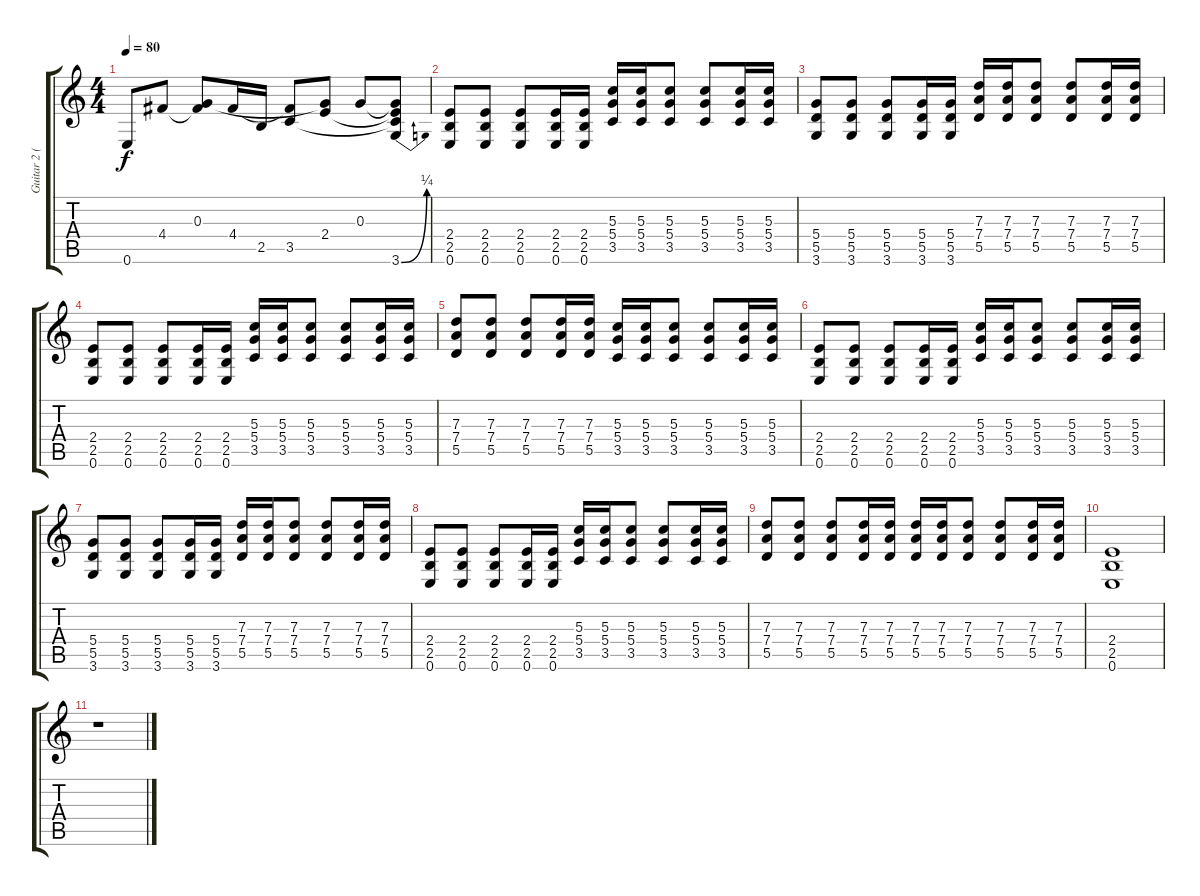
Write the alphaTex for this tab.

\track ("Guitar 2 (Baptiste)" "Guitar 2 (") {instrument acousticguitarsteel}
\staff {score tabs}
\tuning (E4 B3 G3 D3 A2 E2) {hide}
\ts (4 4)
\tempo 80
\clef g2
\ks c
0.6.8{dy f} 4.4.8 (0.3 4.4{t}).8 4.4.16 2.5.16 (4.4{t} 3.5).8 (0.3{t} 2.4).8 0.3.8 (0.3{t} 2.4{t} 3.5{t} 3.6{be (bend 0 0 60 1)}).8 |
(2.4 2.5 0.6).8{instrument overdrivenguitar} (2.4 2.5 0.6).8 (2.4 2.5 0.6).8 (2.4 2.5 0.6).16 (2.4 2.5 0.6).16 (5.3 5.4 3.5).16 (5.3 5.4 3.5).16 (5.3 5.4 3.5).8 (5.3 5.4 3.5).8 (5.3 5.4 3.5).16 (5.3 5.4 3.5).16 |
(5.4 5.5 3.6).8 (5.4 5.5 3.6).8 (5.4 5.5 3.6).8 (5.4 5.5 3.6).16 (5.4 5.5 3.6).16 (7.3 7.4 5.5).16 (7.3 7.4 5.5).16 (7.3 7.4 5.5).8 (7.3 7.4 5.5).8 (7.3 7.4 5.5).16 (7.3 7.4 5.5).16 |
(2.4 2.5 0.6).8 (2.4 2.5 0.6).8 (2.4 2.5 0.6).8 (2.4 2.5 0.6).16 (2.4 2.5 0.6).16 (5.3 5.4 3.5).16 (5.3 5.4 3.5).16 (5.3 5.4 3.5).8 (5.3 5.4 3.5).8 (5.3 5.4 3.5).16 (5.3 5.4 3.5).16 |
(7.3 7.4 5.5).8 (7.3 7.4 5.5).8 (7.3 7.4 5.5).8 (7.3 7.4 5.5).16 (7.3 7.4 5.5).16 (5.3 5.4 3.5).16 (5.3 5.4 3.5).16 (5.3 5.4 3.5).8 (5.3 5.4 3.5).8 (5.3 5.4 3.5).16 (5.3 5.4 3.5).16 |
(2.4 2.5 0.6).8 (2.4 2.5 0.6).8 (2.4 2.5 0.6).8 (2.4 2.5 0.6).16 (2.4 2.5 0.6).16 (5.3 5.4 3.5).16 (5.3 5.4 3.5).16 (5.3 5.4 3.5).8 (5.3 5.4 3.5).8 (5.3 5.4 3.5).16 (5.3 5.4 3.5).16 |
(5.4 5.5 3.6).8 (5.4 5.5 3.6).8 (5.4 5.5 3.6).8 (5.4 5.5 3.6).16 (5.4 5.5 3.6).16 (7.3 7.4 5.5).16 (7.3 7.4 5.5).16 (7.3 7.4 5.5).8 (7.3 7.4 5.5).8 (7.3 7.4 5.5).16 (7.3 7.4 5.5).16 |
(2.4 2.5 0.6).8 (2.4 2.5 0.6).8 (2.4 2.5 0.6).8 (2.4 2.5 0.6).16 (2.4 2.5 0.6).16 (5.3 5.4 3.5).16 (5.3 5.4 3.5).16 (5.3 5.4 3.5).8 (5.3 5.4 3.5).8 (5.3 5.4 3.5).16 (5.3 5.4 3.5).16 |
(7.3 7.4 5.5).8 (7.3 7.4 5.5).8 (7.3 7.4 5.5).8 (7.3 7.4 5.5).16 (7.3 7.4 5.5).16 (7.3 7.4 5.5).16 (7.3 7.4 5.5).16 (7.3 7.4 5.5).8 (7.3 7.4 5.5).8 (7.3 7.4 5.5).16 (7.3 7.4 5.5).16 |
(2.4 2.5 0.6).1 |
r.1
